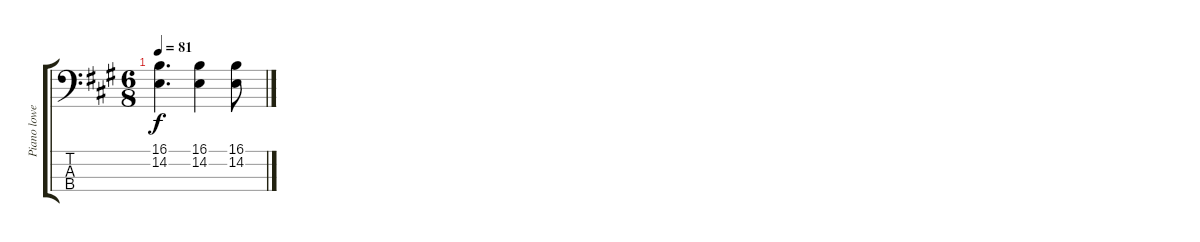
\track ("Piano lower" "Piano lowe") {instrument brightacousticpiano}
\staff {score tabs}
\tuning (G2 D2 A1 E1) {hide}
\ts (6 8)
\tempo 81
\clef f4
\ks a
(16.1 14.2).4{d dy f} (16.1 14.2).4 (16.1 14.2).8
